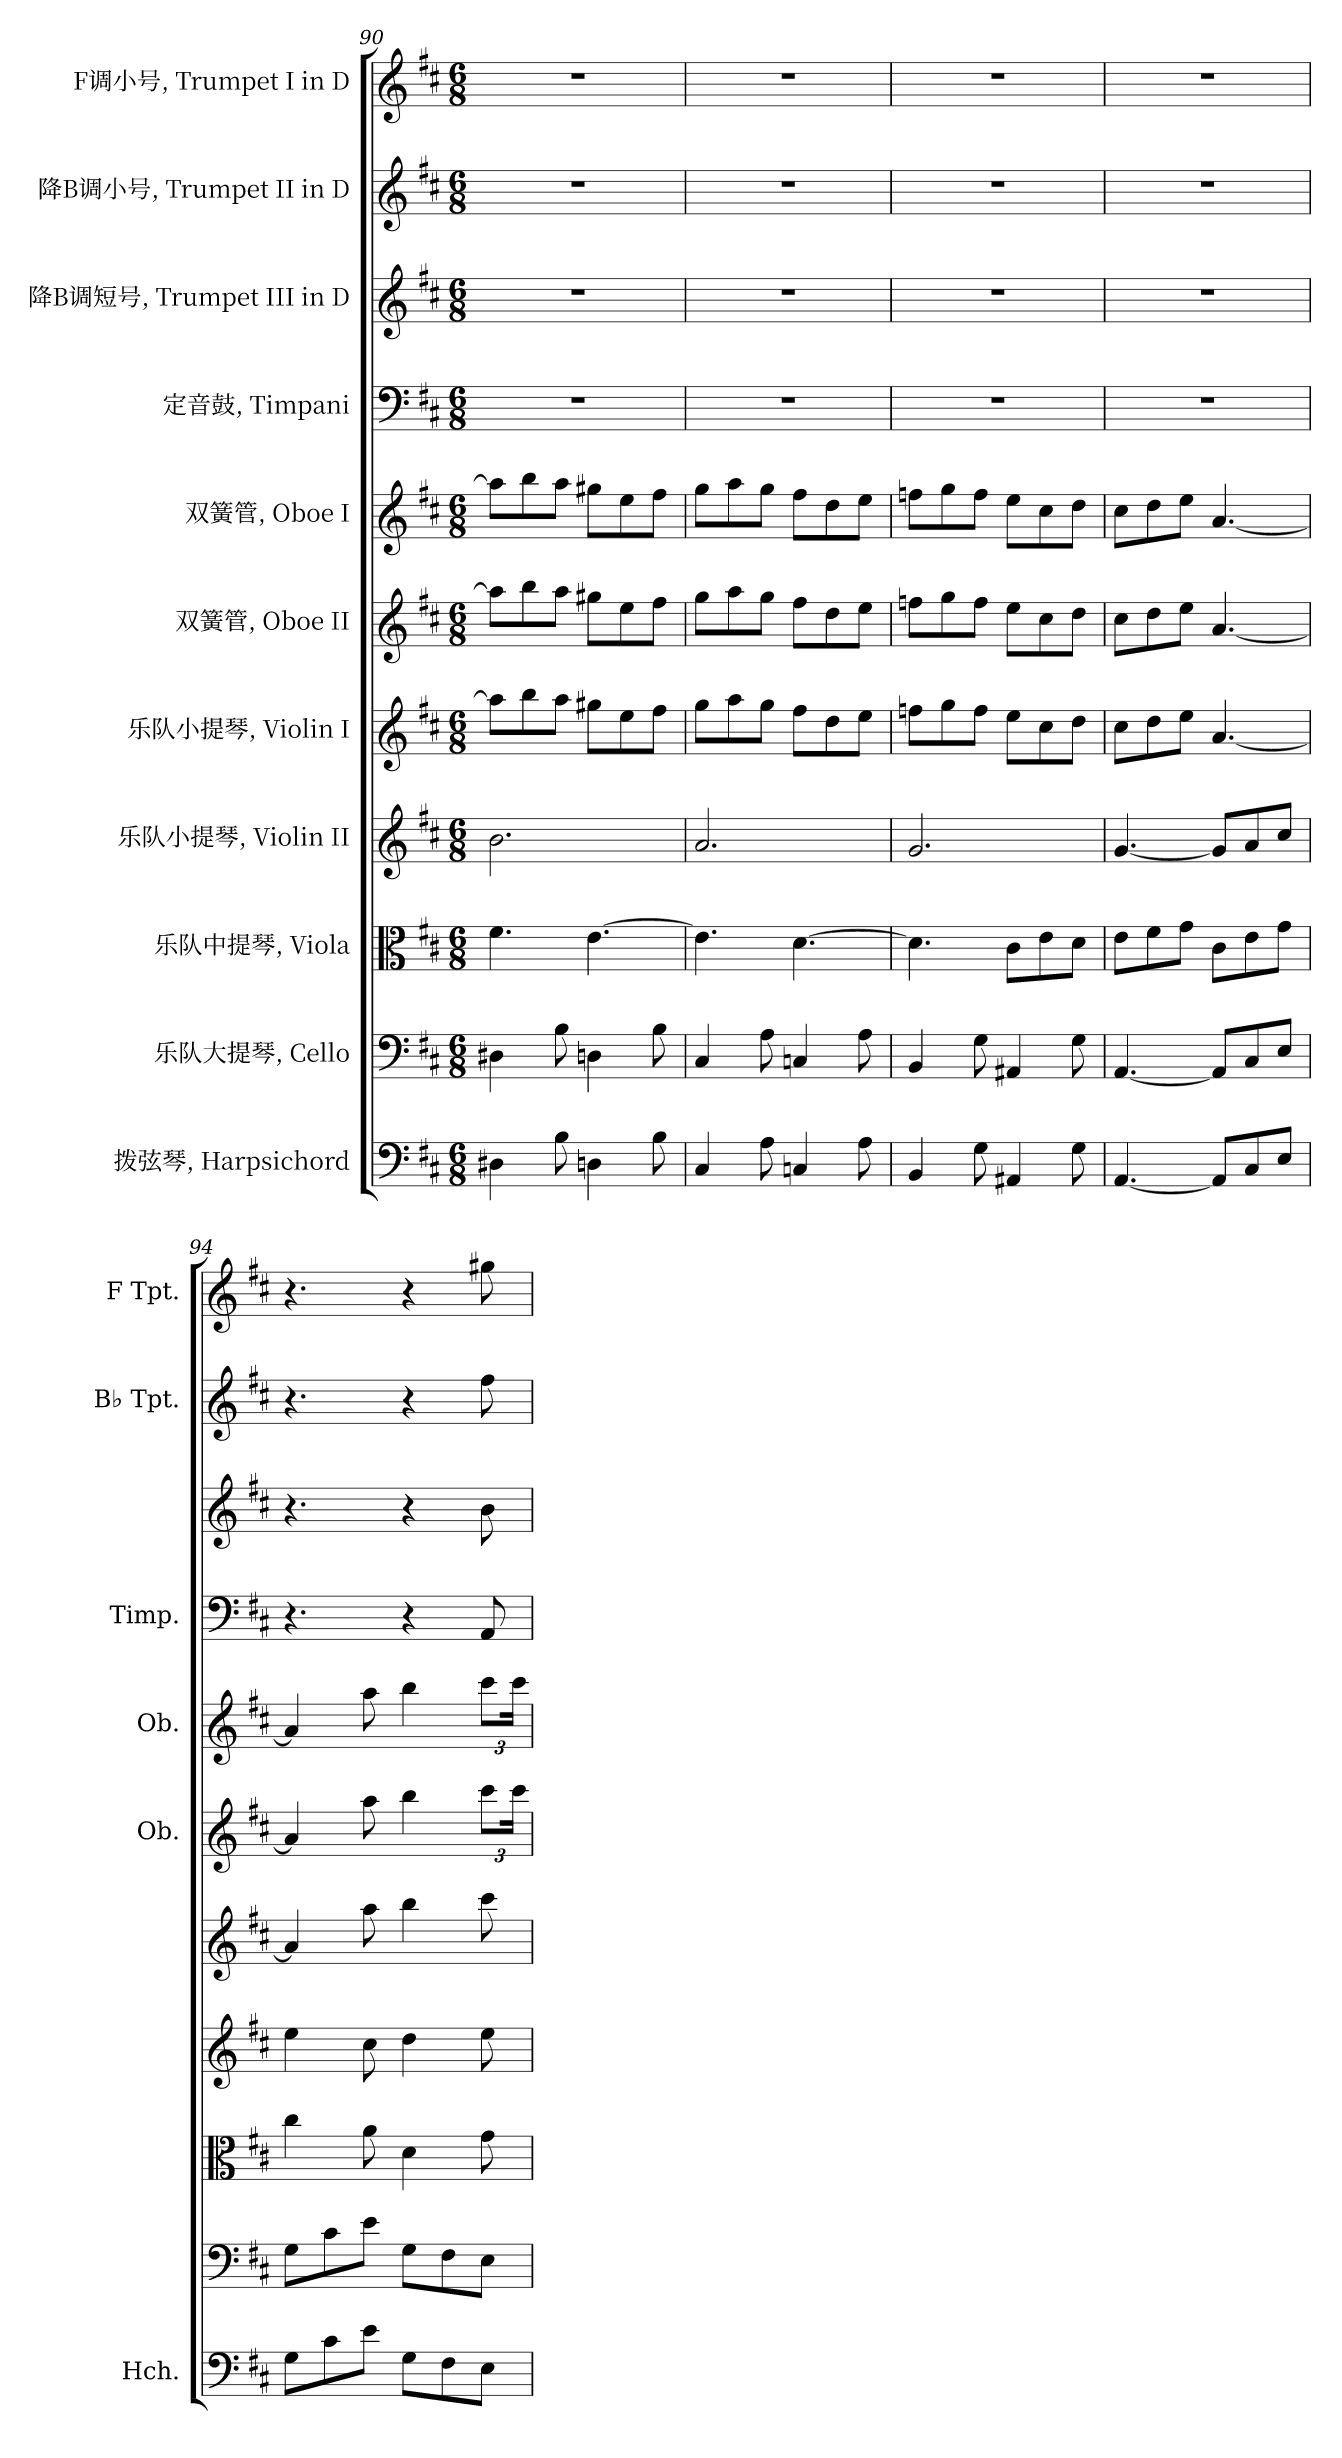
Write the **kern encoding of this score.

**kern	**kern	**kern	**kern	**kern	**kern	**kern	**kern	**kern	**kern	**kern
*part11	*part10	*part9	*part8	*part7	*part6	*part5	*part4	*part3	*part2	*part1
*staff11	*staff10	*staff9	*staff8	*staff7	*staff6	*staff5	*staff4	*staff3	*staff2	*staff1
*I"拨弦琴, Harpsichord	*I"乐队大提琴, Cello	*I"乐队中提琴, Viola	*I"乐队小提琴, Violin II	*I"乐队小提琴, Violin I	*I"双簧管, Oboe II	*I"双簧管, Oboe I	*I"定音鼓, Timpani	*I"降B调短号, Trumpet III in D	*I"降B调小号, Trumpet II in D	*I"F调小号, Trumpet I in D
*I'Hch.	*	*	*	*	*I'Ob.	*I'Ob.	*I'Timp.	*	*I'B♭ Tpt.	*I'F Tpt.
*clefF4	*clefF4	*clefC3	*clefG2	*clefG2	*clefG2	*clefG2	*clefF4	*clefG2	*clefG2	*clefG2
*	*	*	*	*	*	*	*	*ITrd1c2	*ITrd1c2	*ITrd-3c-5
*k[f#c#]	*k[f#c#]	*k[f#c#]	*k[f#c#]	*k[f#c#]	*k[f#c#]	*k[f#c#]	*k[f#c#]	*k[]	*k[]	*k[f#]
*M6/8	*M6/8	*M6/8	*M6/8	*M6/8	*M6/8	*M6/8	*M6/8	*M6/8	*M6/8	*M6/8
=90	=90	=90	=90	=90	=90	=90	=90	=90	=90	=90
4D#X\	4D#X\	4.f#\	2.b\	8aa\L]	8aa\L]	8aa\L]	2.r	2.r	2.r	2.r
.	.	.	.	8bb\	8bb\	8bb\	.	.	.	.
8B\	8B\	.	.	8aa\J	8aa\J	8aa\J	.	.	.	.
4Dn\	4Dn\	[4.e\	.	8gg#X\L	8gg#X\L	8gg#X\L	.	.	.	.
.	.	.	.	8ee\	8ee\	8ee\	.	.	.	.
8B\	8B\	.	.	8ff#\J	8ff#\J	8ff#\J	.	.	.	.
!!LO:PB:g=z
=91	=91	=91	=91	=91	=91	=91	=91	=91	=91	=91
4C#/	4C#/	4.e\]	2.a/	8gg\L	8gg\L	8gg\L	2.r	2.r	2.r	2.r
.	.	.	.	8aa\	8aa\	8aa\	.	.	.	.
8A\	8A\	.	.	8gg\J	8gg\J	8gg\J	.	.	.	.
4Cn/	4Cn/	[4.d\	.	8ff#\L	8ff#\L	8ff#\L	.	.	.	.
.	.	.	.	8dd\	8dd\	8dd\	.	.	.	.
8A\	8A\	.	.	8ee\J	8ee\J	8ee\J	.	.	.	.
=92	=92	=92	=92	=92	=92	=92	=92	=92	=92	=92
4BB/	4BB/	4.d\]	2.g/	8ffn\L	8ffn\L	8ffn\L	2.r	2.r	2.r	2.r
.	.	.	.	8gg\	8gg\	8gg\	.	.	.	.
8G\	8G\	.	.	8ff\J	8ff\J	8ff\J	.	.	.	.
4AA#X/	4AA#X/	8c#\L	.	8ee\L	8ee\L	8ee\L	.	.	.	.
.	.	8e\	.	8cc#\	8cc#\	8cc#\	.	.	.	.
8G\	8G\	8d\J	.	8dd\J	8dd\J	8dd\J	.	.	.	.
=93	=93	=93	=93	=93	=93	=93	=93	=93	=93	=93
[4.AA/	[4.AA/	8e\L	[4.g/	8cc#\L	8cc#\L	8cc#\L	2.r	2.r	2.r	2.r
.	.	8f#\	.	8dd\	8dd\	8dd\	.	.	.	.
.	.	8g\J	.	8ee\J	8ee\J	8ee\J	.	.	.	.
8AA/L]	8AA/L]	8c#\L	8g/L]	[4.a/	[4.a/	[4.a/	.	.	.	.
8C#/	8C#/	8e\	8a/	.	.	.	.	.	.	.
8E/J	8E/J	8g\J	8cc#/J	.	.	.	.	.	.	.
=94	=94	=94	=94	=94	=94	=94	=94	=94	=94	=94
8G\L	8G\L	4cc#\	4ee\	4a/]	4a/]	4a/]	4.r	4.r	4.r	4.r
8c#\	8c#\	.	.	.	.	.	.	.	.	.
8e\J	8e\J	8a\	8cc#\	8aa\	8aa\	8aa\	.	.	.	.
8G\L	8G\L	4d\	4dd\	4bb\	4bb\	4bb\	4r	4r	4r	4r
8F#\	8F#\	.	.	.	.	.	.	.	.	.
*	*	*	*	*	*Xbrackettup	*Xbrackettup	*	*	*	*
8E\J	8E\J	8g\	8ee\	8ccc#\	12ccc#\L	12ccc#\L	8AA/	8a\	8ee\	8ccc#X\
.	.	.	.	.	24ccc#\Jk	24ccc#\Jk	.	.	.	.
=	=	=	=	=	=	=	=	=	=	=
*-	*-	*-	*-	*-	*-	*-	*-	*-	*-	*-
